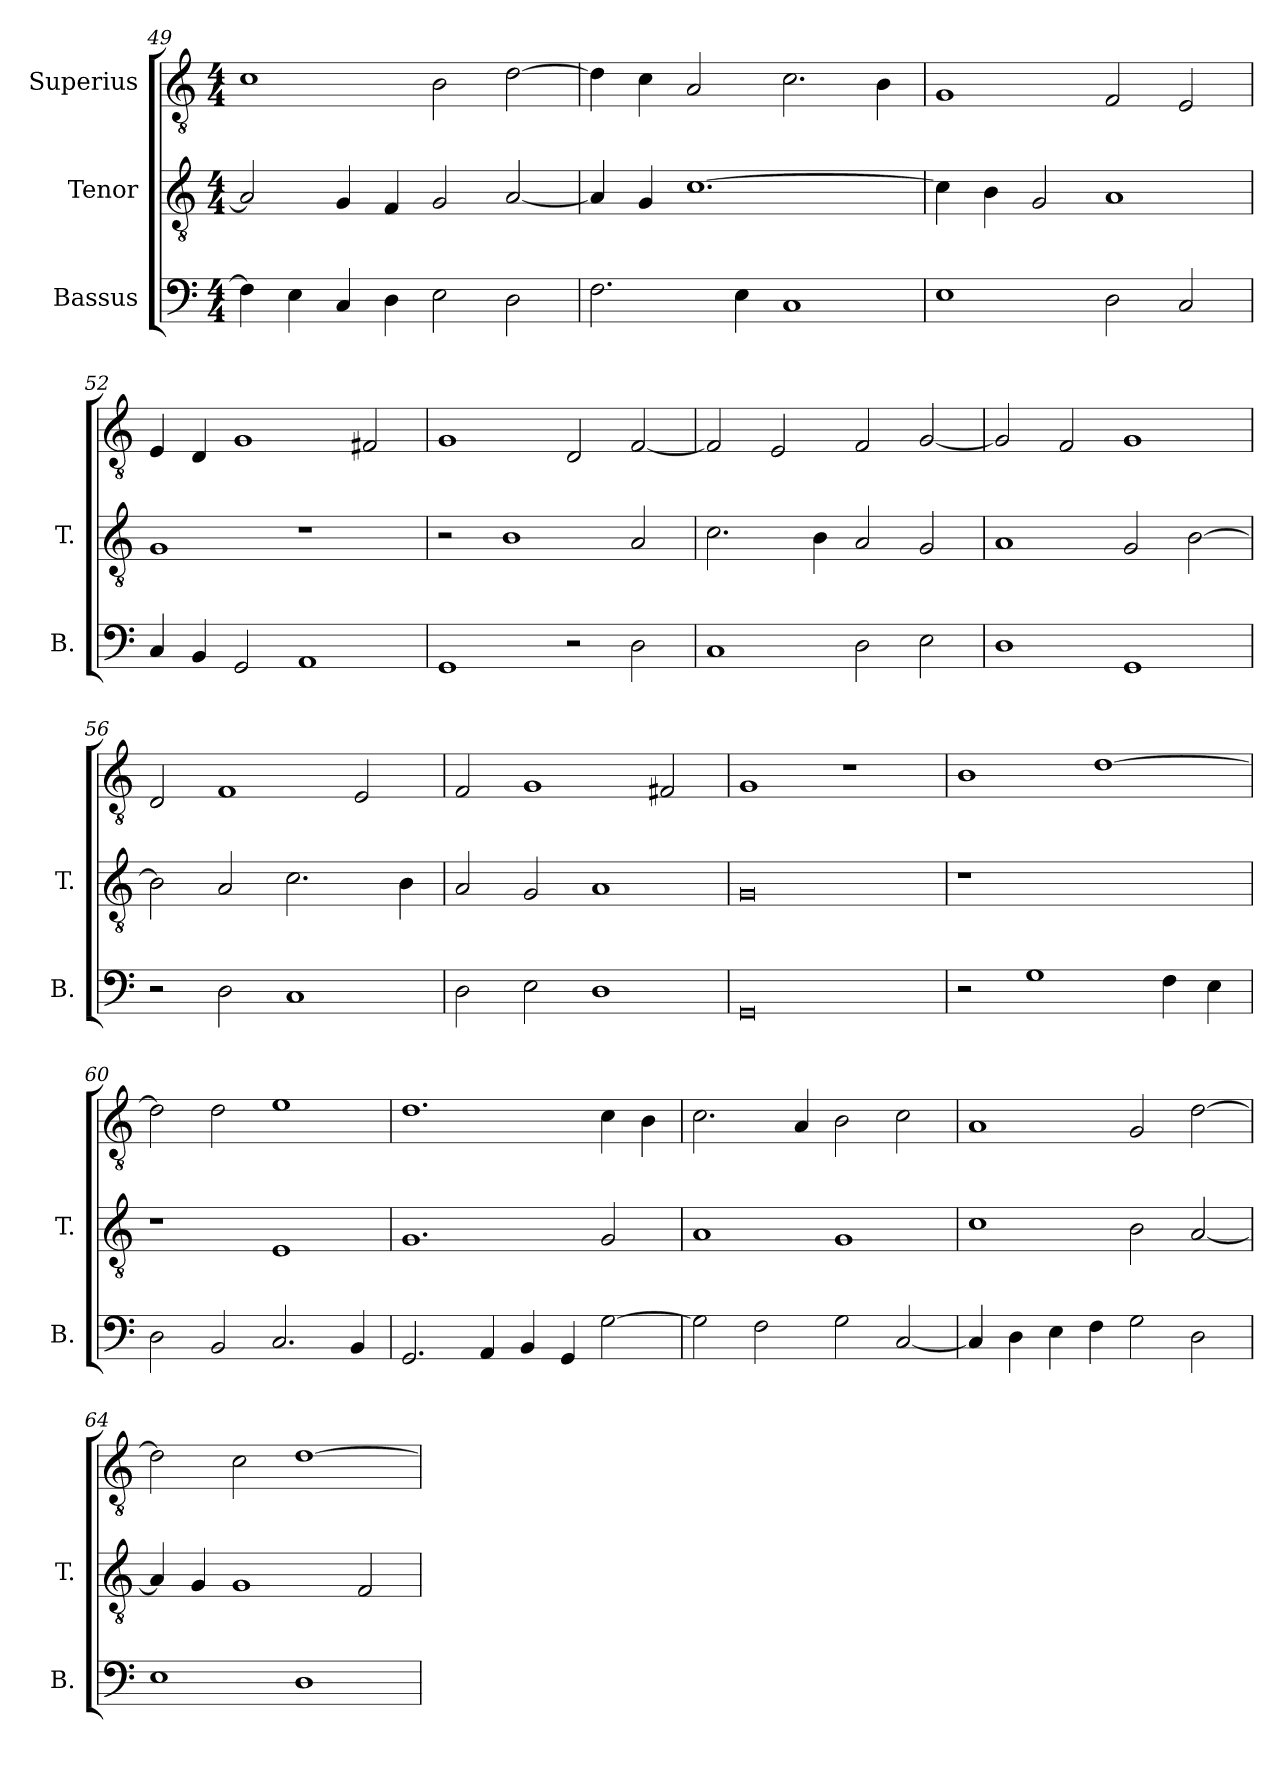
**kern	**kern	**kern
*part3	*part2	*part1
*staff3	*staff2	*staff1
*I"Bassus	*I"Tenor	*I"Superius
*I'B.	*I'T.	*
*clefF4	*clefGv2	*clefGv2
*	*ITrd7c12	*ITrd7c12
*k[]	*k[]	*k[]
*C:	*C:	*C:
*M4/4	*M4/4	*M4/4
=49	=49	=49
4Fi\]	2AAi/]	1Ci
4Ei\	.	.
4Ci/	4GGi/	.
4Di\	4FFi/	.
2Ei\	2GGi/	2BBi\
2Di\	[<2AAi/	[>2Di\
!!LO:PB:g=z
=50	=50	=50
2.Fi\	4AAi/]	4Di\]
.	4GGi/	4Ci\
.	[>1.Ci	2AAi/
4Ei\	.	.
1Ci	.	2.Ci\
.	.	4BBi\
=51	=51	=51
1Ei	4Ci\]	1GGi
.	4BBi\	.
.	2GGi/	.
2Di\	1AAi	2FFi/
2Ci/	.	2EEi/
=52	=52	=52
4Ci/	1GGi	4EEi/
4BBi/	.	4DDi/
2GGi/	.	1GGi
1AAi	1r	.
.	.	2FF#Xi/
=53	=53	=53
1GGi	2r	1GGi
.	1BBi	.
2r	.	2DDi/
2Di\	2AAi/	[<2FFi/
=54	=54	=54
1Ci	2.Ci\	2FFi/]
.	.	2EEi/
.	4BBi\	.
2Di\	2AAi/	2FFi/
2Ei\	2GGi/	[<2GGi/
!!LO:LB:g=z
=55	=55	=55
1Di	1AAi	2GGi/]
.	.	2FFi/
1GGi	2GGi/	1GGi
.	[>2BBi\	.
=56	=56	=56
2r	2BBi\]	2DDi/
2Di\	2AAi/	1FFi
1Ci	2.Ci\	.
.	.	2EEi/
.	4BBi\	.
=57	=57	=57
2Di\	2AAi/	2FFi/
2Ei\	2GGi/	1GGi
1Di	1AAi	.
.	.	2FF#Xi/
=58	=58	=58
0GGi	0GGi	1GGi
.	.	1r
=59	=59	=59
!	!LO:N:vis=1	!
2r	1r	1BBi
1Gi	.	.
.	1ryy	[>1Di
4Fi\	.	.
4Ei\	.	.
=60	=60	=60
2Di\	1r	2Di\]
2BBi/	.	2Di\
2.Ci/	1EEi	1Ei
4BBi/	.	.
!!LO:LB:g=z
=61	=61	=61
2.GGi/	1.GGi	1.Di
4AAi/	.	.
4BBi/	.	.
4GGi/	.	.
[>2Gi\	2GGi/	4Ci\
.	.	4BBi\
=62	=62	=62
2Gi\]	1AAi	2.Ci\
2Fi\	.	.
.	.	4AAi/
2Gi\	1GGi	2BBi\
[<2Ci/	.	2Ci\
=63	=63	=63
4Ci/]	1Ci	1AAi
4Di\	.	.
4Ei\	.	.
4Fi\	.	.
2Gi\	2BBi\	2GGi/
2Di\	[<2AAi/	[>2Di\
=64	=64	=64
1Ei	4AAi/]	2Di\]
.	4GGi/	.
.	1GGi	2Ci\
1Di	.	[>1Di
.	2FFi/	.
=	=	=
*-	*-	*-
